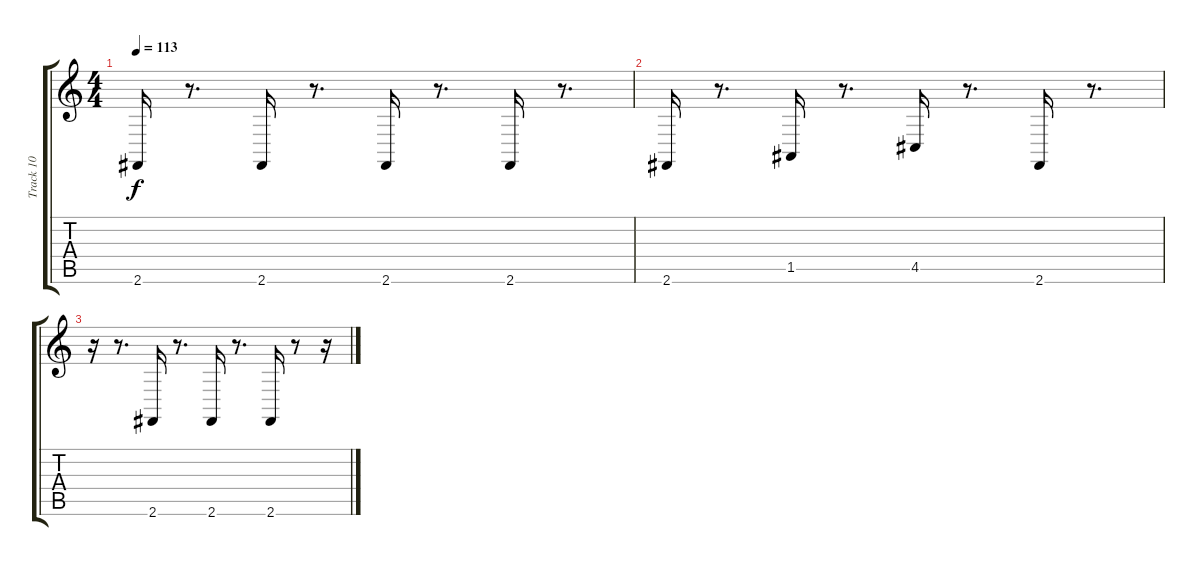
\track ("Track 10" "Track 10") {instrument acousticgrandpiano}
\staff {score tabs}
\tuning (E4 B3 G3 D3 A2 E2) {hide}
\ts (4 4)
\tempo 113
\clef g2
\ks c
2.6.16{dy f} r.8{d} 2.6.16 r.8{d} 2.6.16 r.8{d} 2.6.16 r.8{d} |
2.6.16 r.8{d} 1.5.16 r.8{d} 4.5.16 r.8{d} 2.6.16 r.8{d} |
r.16 r.8{d} 2.6.16 r.8{d} 2.6.16 r.8{d} 2.6.16 r.8 r.16
